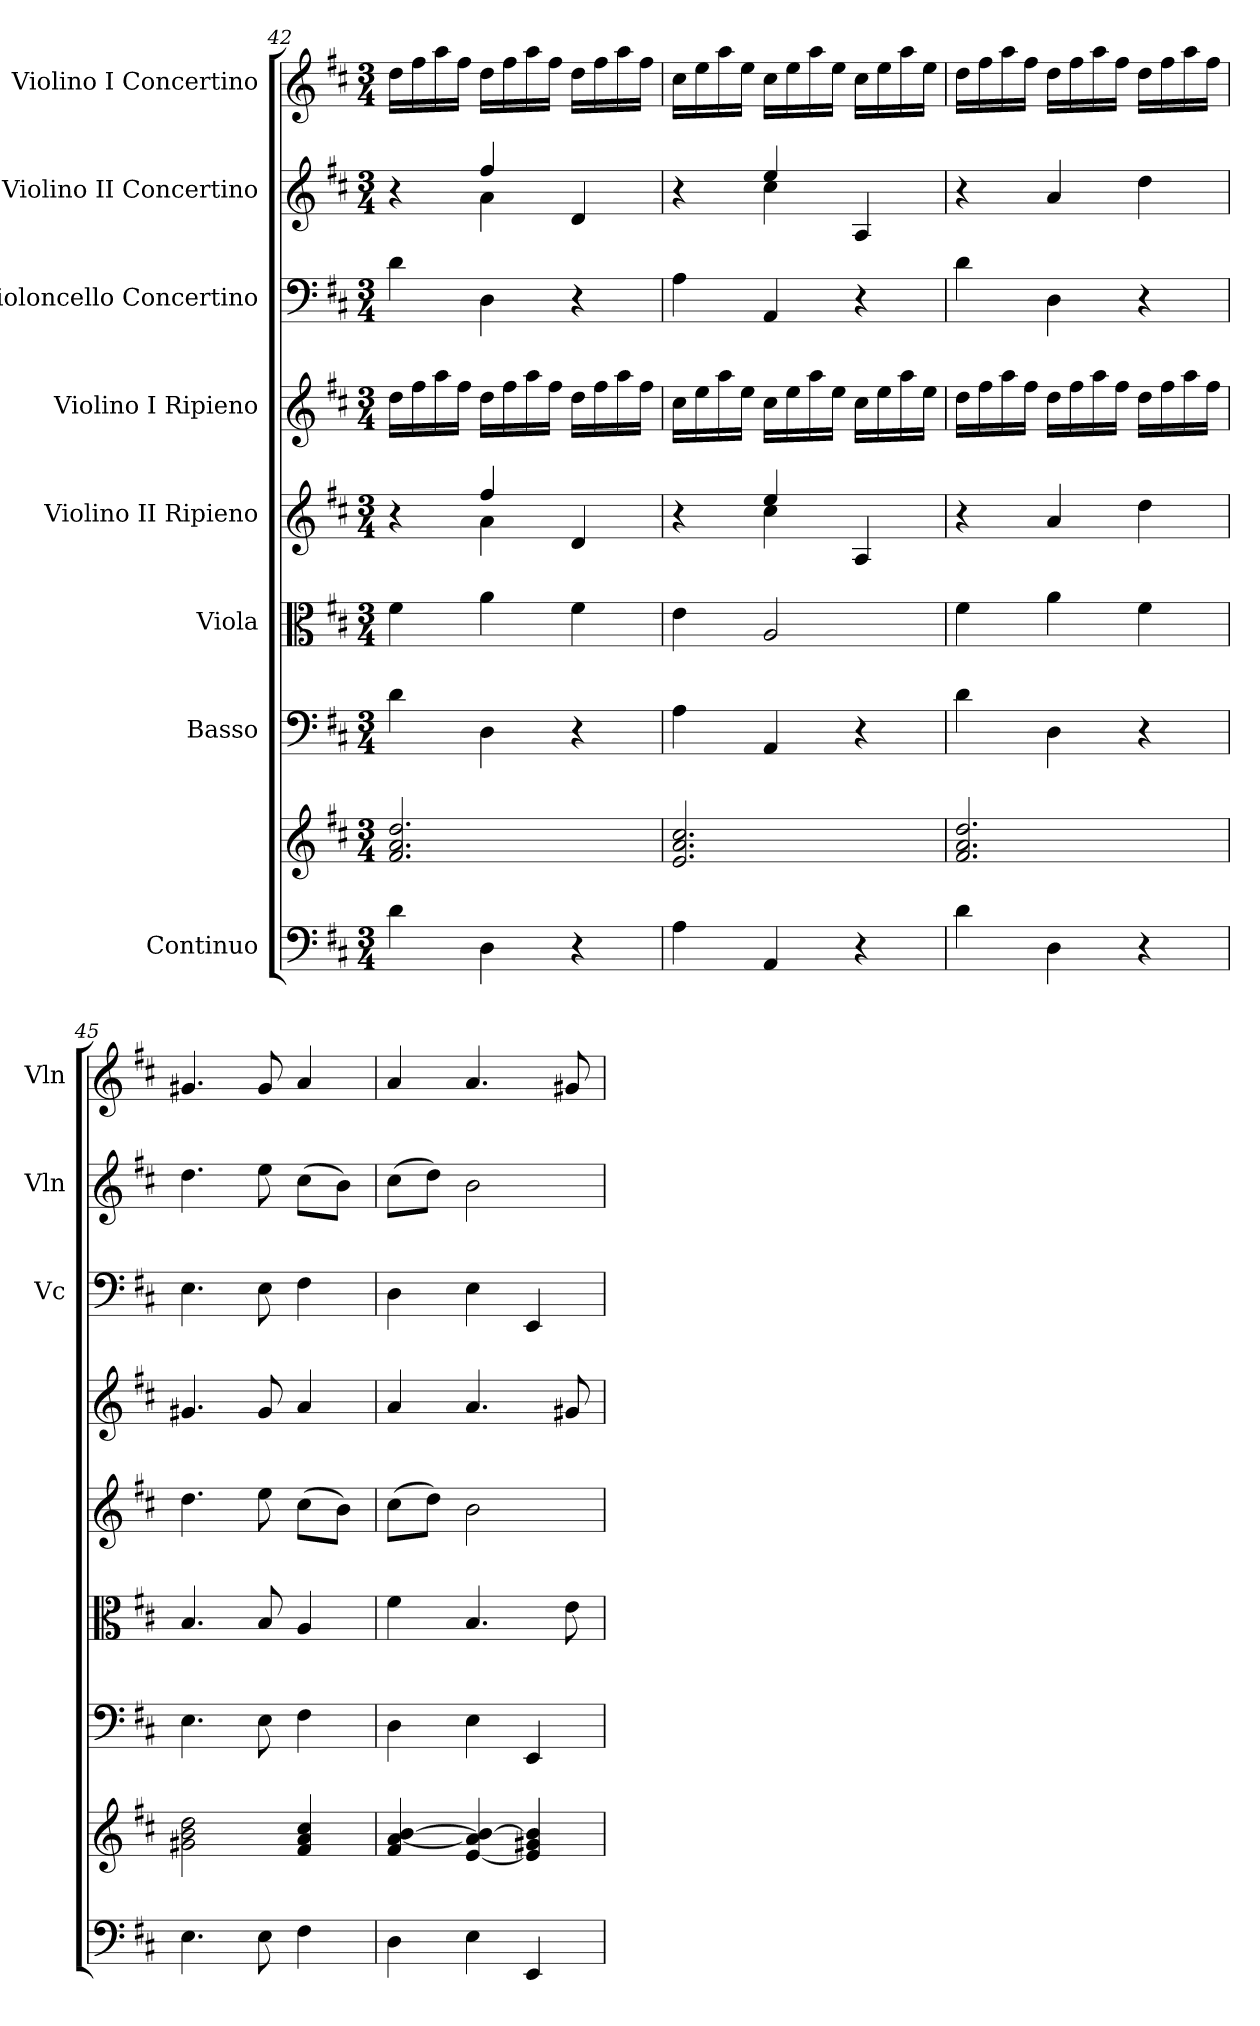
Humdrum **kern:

**kern	**kern	**kern	**kern	**kern	**kern	**kern	**kern	**kern
*part8	*part8	*part7	*part6	*part5	*part4	*part3	*part2	*part1
*staff9	*staff8	*staff7	*staff6	*staff5	*staff4	*staff3	*staff2	*staff1
*I"Continuo	*	*I"Basso	*I"Viola	*I"Violino II Ripieno	*I"Violino I Ripieno	*I"Violoncello Concertino	*I"Violino II Concertino	*I"Violino I Concertino
*	*	*	*	*	*	*I'Vc	*I'Vln	*I'Vln
*clefF4	*clefG2	*clefF4	*clefC3	*clefG2	*clefG2	*clefF4	*clefG2	*clefG2
*k[f#c#]	*k[f#c#]	*k[f#c#]	*k[f#c#]	*k[f#c#]	*k[f#c#]	*k[f#c#]	*k[f#c#]	*k[f#c#]
*M3/4	*M3/4	*M3/4	*M3/4	*M3/4	*M3/4	*M3/4	*M3/4	*M3/4
=42	=42	=42	=42	=42	=42	=42	=42	=42
*	*	*	*	*^	*	*	*^	*
4d\	2.f#/ 2.a/ 2.dd/	4d\	4f#\	4r	4ryy	16dd\LL	4d\	4r	4ryy	16dd\LL
.	.	.	.	.	.	16ff#\	.	.	.	16ff#\
.	.	.	.	.	.	16aa\	.	.	.	16aa\
.	.	.	.	.	.	16ff#\JJ	.	.	.	16ff#\JJ
4D\	.	4D\	4a\	4ff#/	4a\	16dd\LL	4D\	4ff#/	4a\	16dd\LL
.	.	.	.	.	.	16ff#\	.	.	.	16ff#\
.	.	.	.	.	.	16aa\	.	.	.	16aa\
.	.	.	.	.	.	16ff#\JJ	.	.	.	16ff#\JJ
4r	.	4r	4f#\	4d/	4ryy	16dd\LL	4r	4d/	4ryy	16dd\LL
.	.	.	.	.	.	16ff#\	.	.	.	16ff#\
.	.	.	.	.	.	16aa\	.	.	.	16aa\
.	.	.	.	.	.	16ff#\JJ	.	.	.	16ff#\JJ
=43	=43	=43	=43	=43	=43	=43	=43	=43	=43	=43
4A\	2.e/ 2.a/ 2.cc#/	4A\	4e\	4r	4ryy	16cc#\LL	4A\	4r	4ryy	16cc#\LL
.	.	.	.	.	.	16ee\	.	.	.	16ee\
.	.	.	.	.	.	16aa\	.	.	.	16aa\
.	.	.	.	.	.	16ee\JJ	.	.	.	16ee\JJ
4AA/	.	4AA/	2A/	4ee/	4cc#\	16cc#\LL	4AA/	4ee/	4cc#\	16cc#\LL
.	.	.	.	.	.	16ee\	.	.	.	16ee\
.	.	.	.	.	.	16aa\	.	.	.	16aa\
.	.	.	.	.	.	16ee\JJ	.	.	.	16ee\JJ
4r	.	4r	.	4A/	4ryy	16cc#\LL	4r	4A/	4ryy	16cc#\LL
.	.	.	.	.	.	16ee\	.	.	.	16ee\
.	.	.	.	.	.	16aa\	.	.	.	16aa\
.	.	.	.	.	.	16ee\JJ	.	.	.	16ee\JJ
*	*	*	*	*v	*v	*	*	*v	*v	*
!!LO:LB:g=z
=44	=44	=44	=44	=44	=44	=44	=44	=44
4d\	2.f#/ 2.a/ 2.dd/	4d\	4f#\	4r	16dd\LL	4d\	4r	16dd\LL
.	.	.	.	.	16ff#\	.	.	16ff#\
.	.	.	.	.	16aa\	.	.	16aa\
.	.	.	.	.	16ff#\JJ	.	.	16ff#\JJ
4D\	.	4D\	4a\	4a/	16dd\LL	4D\	4a/	16dd\LL
.	.	.	.	.	16ff#\	.	.	16ff#\
.	.	.	.	.	16aa\	.	.	16aa\
.	.	.	.	.	16ff#\JJ	.	.	16ff#\JJ
4r	.	4r	4f#\	4dd\	16dd\LL	4r	4dd\	16dd\LL
.	.	.	.	.	16ff#\	.	.	16ff#\
.	.	.	.	.	16aa\	.	.	16aa\
.	.	.	.	.	16ff#\JJ	.	.	16ff#\JJ
=45	=45	=45	=45	=45	=45	=45	=45	=45
4.E\	2g#X\ 2b\ 2dd\	4.E\	4.B/	4.dd\	4.g#X/	4.E\	4.dd\	4.g#X/
8E\	.	8E\	8B/	8ee\	8g#/	8E\	8ee\	8g#/
4F#\	4f#/ 4a/ 4cc#/	4F#\	4A/	(>8cc#\L	4a/	4F#\	(>8cc#\L	4a/
.	.	.	.	8b\J)	.	.	8b\J)	.
=46	=46	=46	=46	=46	=46	=46	=46	=46
4D\	4f#/ [4a/ [4b/	4D\	4f#\	(>8cc#\L	4a/	4D\	(>8cc#\L	4a/
.	.	.	.	8dd\J)	.	.	8dd\J)	.
4E\	[4e/ 4a/] 4b/_	4E\	4.B/	2b\	4.a/	4E\	2b\	4.a/
4EE/	4e/] 4g#X/ 4b/]	4EE/	.	.	.	4EE/	.	.
.	.	.	8e\	.	8g#X/	.	.	8g#X/
=	=	=	=	=	=	=	=	=
*-	*-	*-	*-	*-	*-	*-	*-	*-
